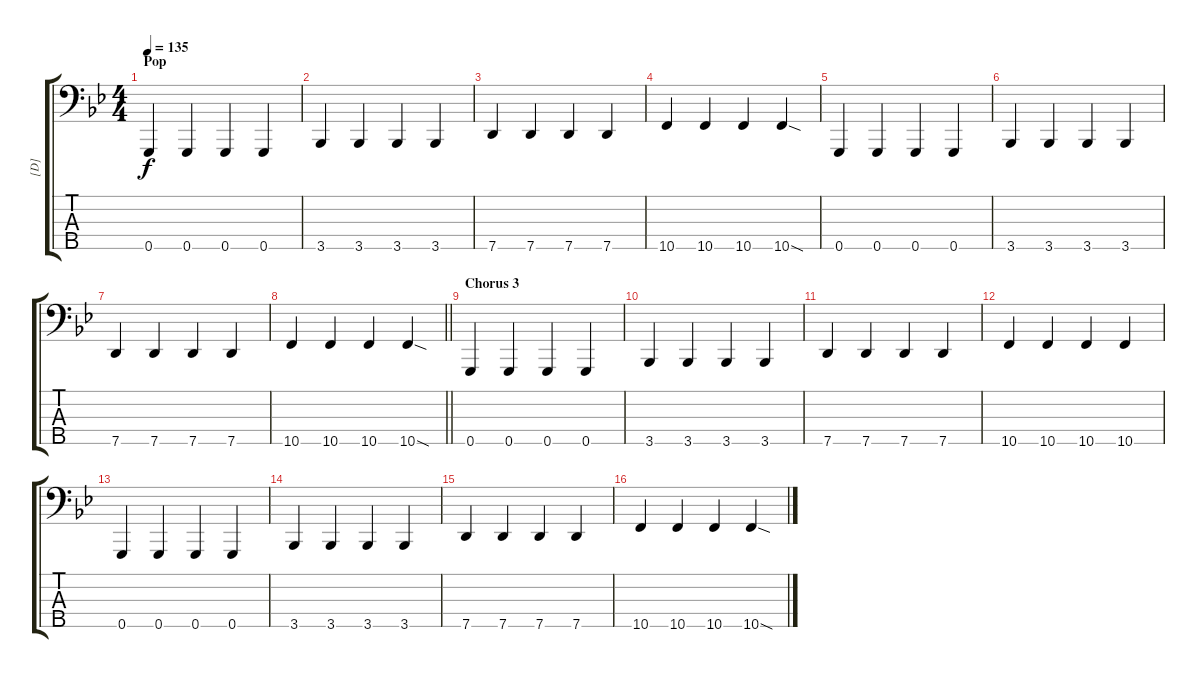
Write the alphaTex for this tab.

\track ("[D]" "[D]") {instrument electricbassfinger}
\staff {score tabs}
\tuning (F2 C2 G1 D1 G0) {hide}
\ts (4 4)
\section ("" "Pop")
\tempo 135
\clef f4
\ks gminor
0.5.4{dy f} 0.5.4 0.5.4 0.5.4 |
3.5.4 3.5.4 3.5.4 3.5.4 |
7.5.4 7.5.4 7.5.4 7.5.4 |
10.5.4 10.5.4 10.5.4 10.5{sod}.4 |
0.5.4 0.5.4 0.5.4 0.5.4 |
3.5.4 3.5.4 3.5.4 3.5.4 |
7.5.4 7.5.4 7.5.4 7.5.4 |
\barLineRight lightlight
10.5.4 10.5.4 10.5.4 10.5{sod}.4 |
\section ("" "Chorus 3")
0.5.4 0.5.4 0.5.4 0.5.4 |
3.5.4 3.5.4 3.5.4 3.5.4 |
7.5.4 7.5.4 7.5.4 7.5.4 |
10.5.4 10.5.4 10.5.4 10.5.4 |
0.5.4 0.5.4 0.5.4 0.5.4 |
3.5.4 3.5.4 3.5.4 3.5.4 |
7.5.4 7.5.4 7.5.4 7.5.4 |
10.5.4 10.5.4 10.5.4 10.5{sod}.4
